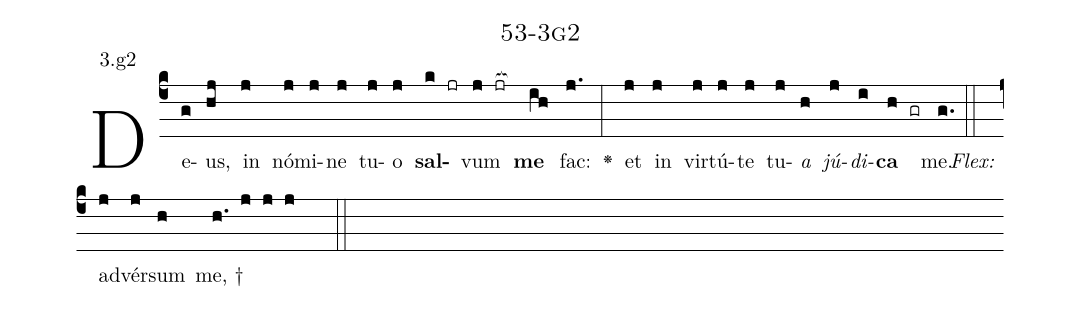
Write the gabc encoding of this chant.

name: 53-3g2;
annotation: 3.g2;
%%
(c4)De(g)us,(hj) in(j) nó(j)mi(j)ne(j) tu(j)o(j) <b>sal</b>(k jr)vum(j jr[ocb:1{]) <b>me</b>(ih[ocb:0}]) fac:(j.) <v>\greheightstar</v>(:) et(j) in(j) vir(j)tú(j)te(j) tu(j)<i>a</i>(h) <i>jú</i>(j)<i>di</i>(i)<b>ca</b>(h gr) me.(g.) (::)
<i>Flex:</i>()  ad(j)vér(j)sum(h) me, †(h. j j j  ::)

%E(j) u(h) o(j) u(i) a(h) e.(g.) (::)
